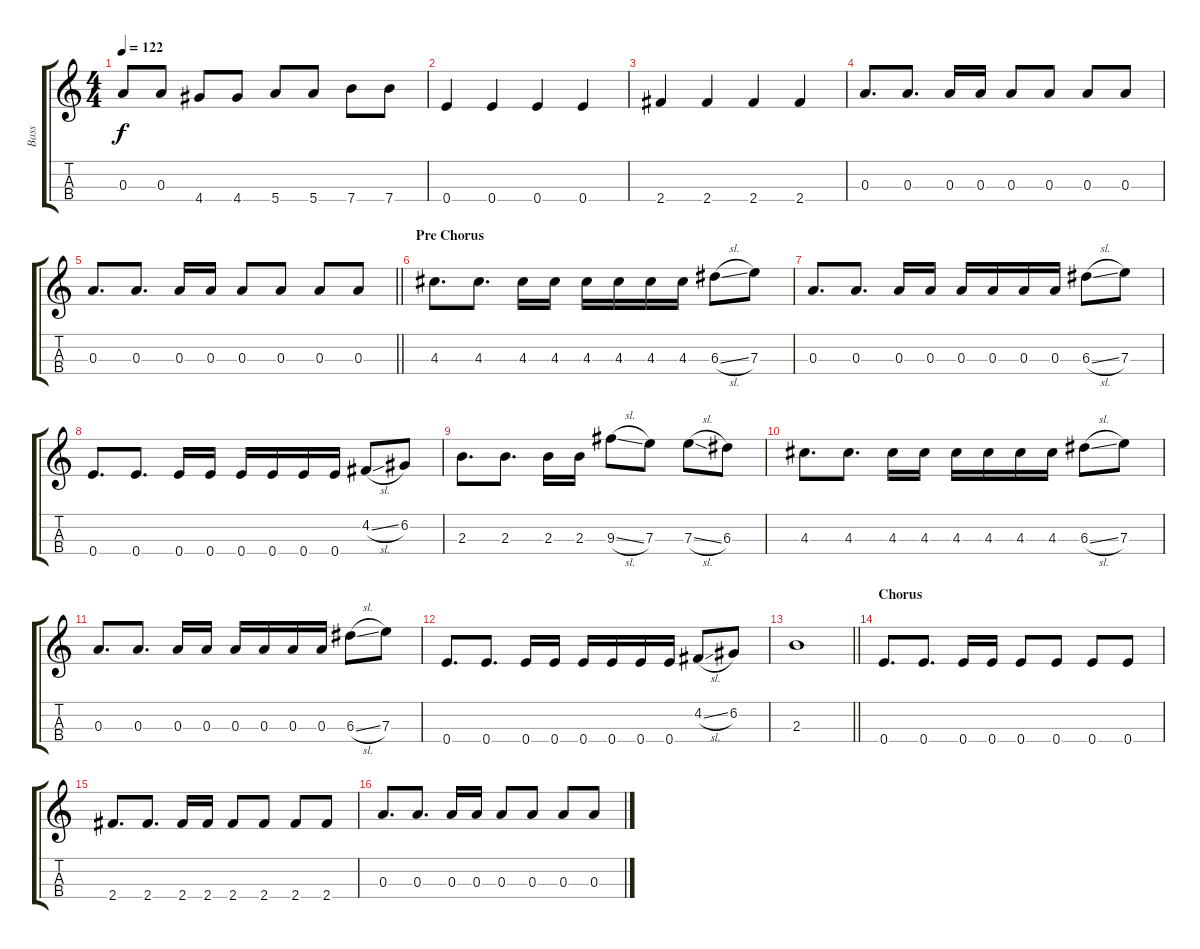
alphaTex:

\track ("Bass" "Bass") {instrument electricbasspick}
\staff {score tabs}
\tuning (G4 D3 A3 E3) {hide}
\ts (4 4)
\tempo 122
\clef g2
\ks c
0.3.8{dy f} 0.3.8 4.4.8 4.4.8 5.4.8 5.4.8 7.4.8 7.4.8 |
0.4.4 0.4.4 0.4.4 0.4.4 |
2.4.4 2.4.4 2.4.4 2.4.4 |
0.3.8{d} 0.3.8{d} 0.3.16 0.3.16 0.3.8 0.3.8 0.3.8 0.3.8 |
\barLineRight lightlight
0.3.8{d} 0.3.8{d} 0.3.16 0.3.16 0.3.8 0.3.8 0.3.8 0.3.8 |
\section ("" "Pre Chorus")
4.3.8{d} 4.3.8{d} 4.3.16 4.3.16 4.3.16 4.3.16 4.3.16 4.3.16 6.3{sl}.8 7.3.8 |
0.3.8{d} 0.3.8{d} 0.3.16 0.3.16 0.3.16 0.3.16 0.3.16 0.3.16 6.3{sl}.8 7.3.8 |
0.4.8{d} 0.4.8{d} 0.4.16 0.4.16 0.4.16 0.4.16 0.4.16 0.4.16 4.2{sl}.8 6.2.8 |
2.3.8{d} 2.3.8{d} 2.3.16 2.3.16 9.3{sl}.8 7.3.8 7.3{sl}.8 6.3.8 |
4.3.8{d} 4.3.8{d} 4.3.16 4.3.16 4.3.16 4.3.16 4.3.16 4.3.16 6.3{sl}.8 7.3.8 |
0.3.8{d} 0.3.8{d} 0.3.16 0.3.16 0.3.16 0.3.16 0.3.16 0.3.16 6.3{sl}.8 7.3.8 |
0.4.8{d} 0.4.8{d} 0.4.16 0.4.16 0.4.16 0.4.16 0.4.16 0.4.16 4.2{sl}.8 6.2.8 |
\barLineRight lightlight
2.3.1 |
\section ("" "Chorus")
0.4.8{d} 0.4.8{d} 0.4.16 0.4.16 0.4.8 0.4.8 0.4.8 0.4.8 |
2.4.8{d} 2.4.8{d} 2.4.16 2.4.16 2.4.8 2.4.8 2.4.8 2.4.8 |
0.3.8{d} 0.3.8{d} 0.3.16 0.3.16 0.3.8 0.3.8 0.3.8 0.3.8
